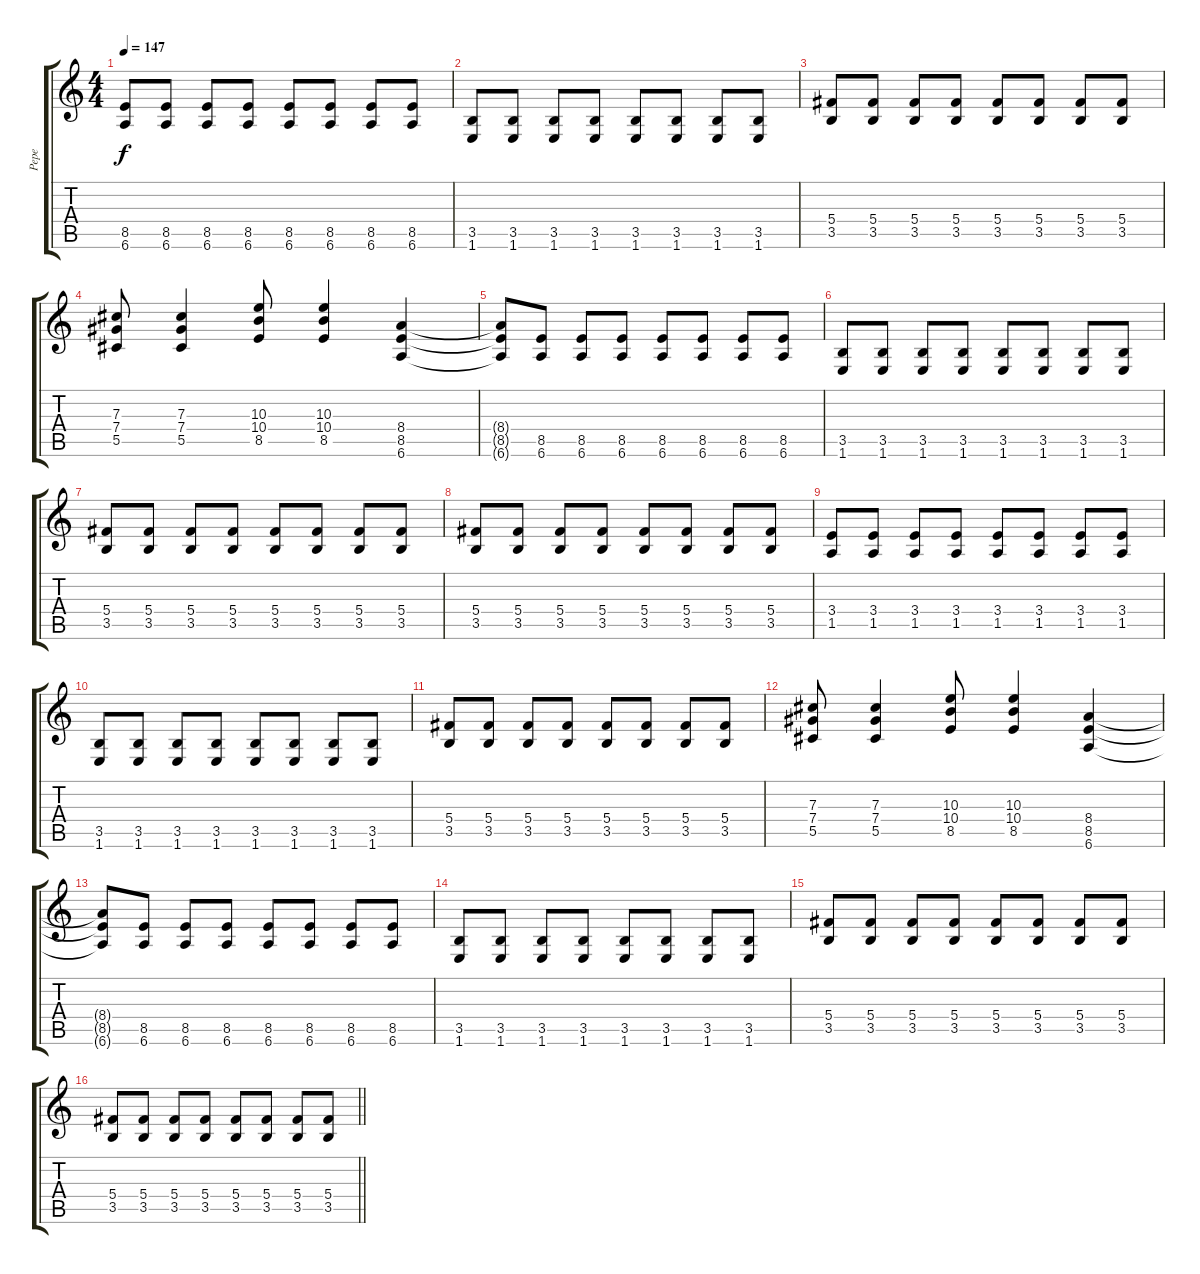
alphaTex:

\track ("Pepe" "Pepe") {solo instrument distortionguitar}
\staff {score tabs}
\tuning (Eb4 Bb3 Gb3 Db3 Ab2 Eb2) {hide}
\ts (4 4)
\tempo 147
\clef g2
\ks c
(8.5 6.6).8{dy f} (8.5 6.6).8 (8.5 6.6).8 (8.5 6.6).8 (8.5 6.6).8 (8.5 6.6).8 (8.5 6.6).8 (8.5 6.6).8 |
(3.5 1.6).8 (3.5 1.6).8 (3.5 1.6).8 (3.5 1.6).8 (3.5 1.6).8 (3.5 1.6).8 (3.5 1.6).8 (3.5 1.6).8 |
(5.4 3.5).8 (5.4 3.5).8 (5.4 3.5).8 (5.4 3.5).8 (5.4 3.5).8 (5.4 3.5).8 (5.4 3.5).8 (5.4 3.5).8 |
(7.3 7.4 5.5).8{volume 15} (7.3 7.4 5.5).4 (10.3 10.4 8.5).8 (10.3 10.4 8.5).4 (8.4 8.5 6.6).4 |
(8.4{t} 8.5{t} 6.6{t}).8 (8.5 6.6).8{volume 11} (8.5 6.6).8 (8.5 6.6).8 (8.5 6.6).8 (8.5 6.6).8 (8.5 6.6).8 (8.5 6.6).8 |
(3.5 1.6).8 (3.5 1.6).8 (3.5 1.6).8 (3.5 1.6).8 (3.5 1.6).8 (3.5 1.6).8 (3.5 1.6).8 (3.5 1.6).8 |
(5.4 3.5).8 (5.4 3.5).8 (5.4 3.5).8 (5.4 3.5).8 (5.4 3.5).8 (5.4 3.5).8 (5.4 3.5).8 (5.4 3.5).8 |
(5.4 3.5).8 (5.4 3.5).8 (5.4 3.5).8 (5.4 3.5).8 (5.4 3.5).8 (5.4 3.5).8 (5.4 3.5).8 (5.4 3.5).8 |
(3.4 1.5).8 (3.4 1.5).8 (3.4 1.5).8 (3.4 1.5).8 (3.4 1.5).8 (3.4 1.5).8 (3.4 1.5).8 (3.4 1.5).8 |
(3.5 1.6).8 (3.5 1.6).8 (3.5 1.6).8 (3.5 1.6).8 (3.5 1.6).8 (3.5 1.6).8 (3.5 1.6).8 (3.5 1.6).8 |
(5.4 3.5).8 (5.4 3.5).8 (5.4 3.5).8 (5.4 3.5).8 (5.4 3.5).8 (5.4 3.5).8 (5.4 3.5).8 (5.4 3.5).8 |
(7.3 7.4 5.5).8{volume 15} (7.3 7.4 5.5).4 (10.3 10.4 8.5).8 (10.3 10.4 8.5).4 (8.4 8.5 6.6).4 |
(8.4{t} 8.5{t} 6.6{t}).8 (8.5 6.6).8{volume 11} (8.5 6.6).8 (8.5 6.6).8 (8.5 6.6).8 (8.5 6.6).8 (8.5 6.6).8 (8.5 6.6).8 |
(3.5 1.6).8 (3.5 1.6).8 (3.5 1.6).8 (3.5 1.6).8 (3.5 1.6).8 (3.5 1.6).8 (3.5 1.6).8 (3.5 1.6).8 |
(5.4 3.5).8 (5.4 3.5).8 (5.4 3.5).8 (5.4 3.5).8 (5.4 3.5).8 (5.4 3.5).8 (5.4 3.5).8 (5.4 3.5).8 |
\barLineRight lightlight
(5.4 3.5).8 (5.4 3.5).8 (5.4 3.5).8 (5.4 3.5).8 (5.4 3.5).8 (5.4 3.5).8 (5.4 3.5).8 (5.4 3.5).8
